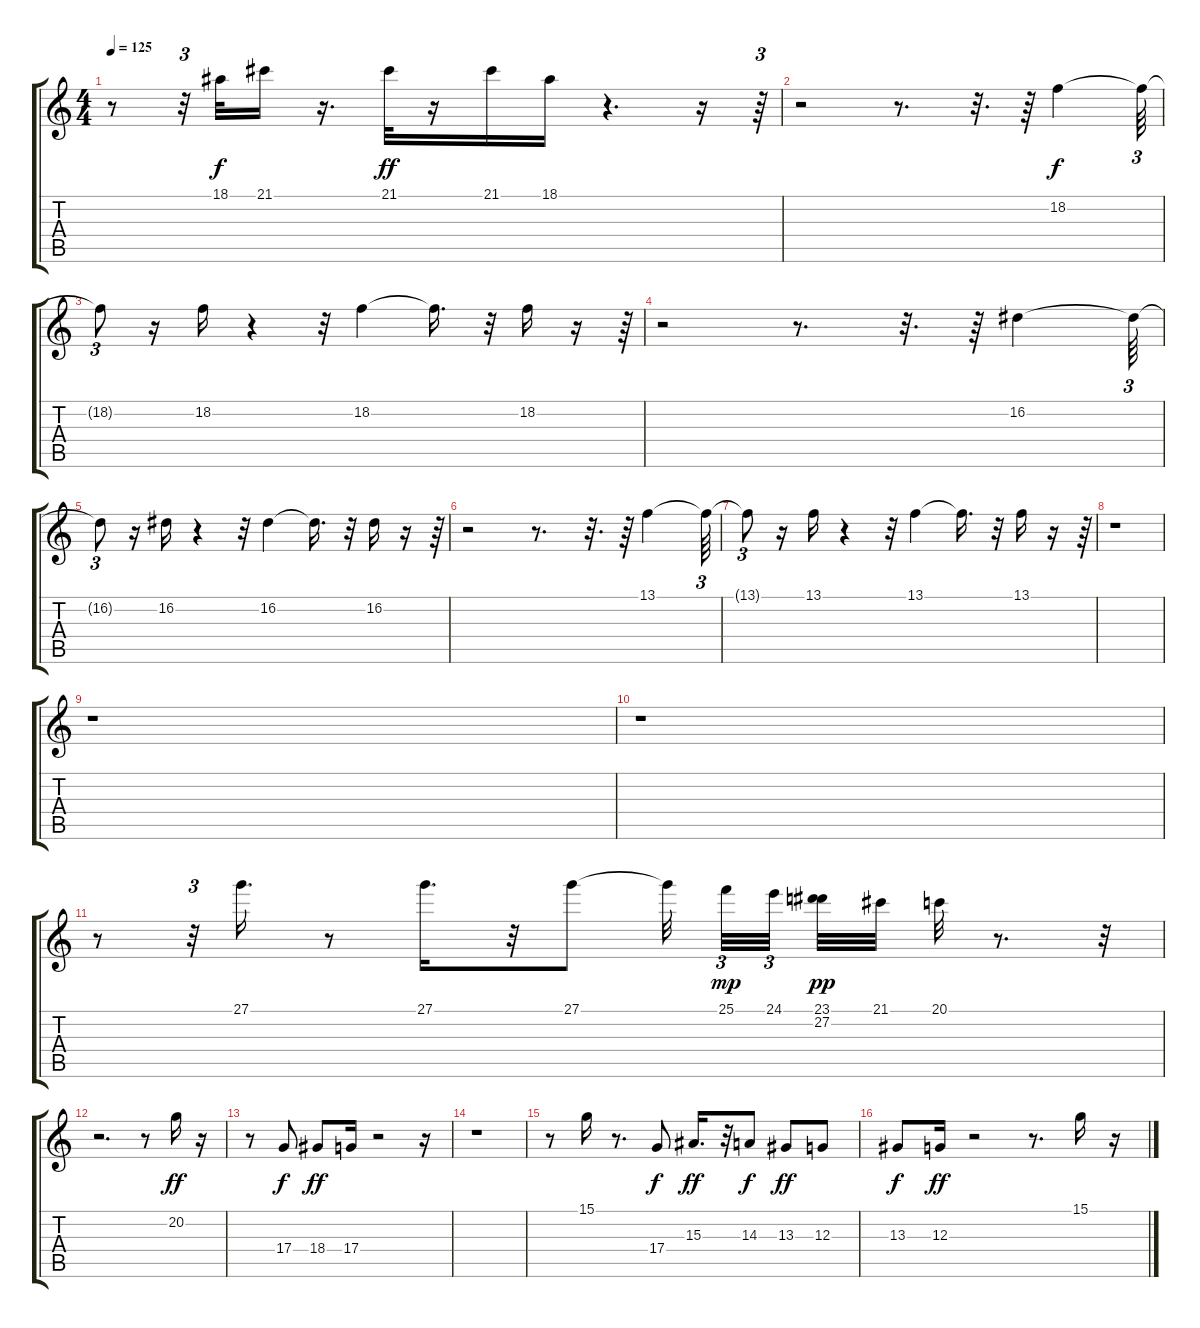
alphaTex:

\track "" {instrument trumpet}
\staff {score tabs}
\tuning (E4 B3 G3 D3 A2 E2) {hide}
\ts (4 4)
\tempo 125
\clef g2
\ks c
r.8{dy ff} r.32{tu (3 2)} 18.1.32{dy f} 21.1.16 r.16{d} 21.1.32{dy ff} r.16 21.1.16 18.1.16 r.4{d} r.16 r.64{tu (3 2)} |
r.2 r.8{d} r.32{d} r.64 18.2.4{dy f} 18.2{t}.64{tu (3 2)} |
18.2{t}.8{tu (3 2)} r.16 18.2.16 r.4 r.32 18.2.4 18.2{t}.16{d} r.32 18.2.16 r.16 r.64{tu (3 2)} |
r.2 r.8{d} r.32{d} r.64 16.2.4 16.2{t}.64{tu (3 2)} |
16.2{t}.8{tu (3 2)} r.16 16.2.16 r.4 r.32 16.2.4 16.2{t}.16{d} r.32 16.2.16 r.16 r.64{tu (3 2)} |
r.2 r.8{d} r.32{d} r.64 13.1.4 13.1{t}.64{tu (3 2)} |
13.1{t}.8{tu (3 2)} r.16 13.1.16 r.4 r.32 13.1.4 13.1{t}.16{d} r.32 13.1.16 r.16 r.64{tu (3 2)} |
r.1 |
r.1 |
r.1 |
r.8 r.32{tu (3 2)} 27.1.16{d} r.8 27.1.16{d} r.32 27.1.8 27.1{t}.32{beam splitsecondary} 25.1.32{tu (3 2) dy mp} 24.1.32{tu (3 2) beam splitsecondary} (23.1 27.2).32{dy pp} 21.1.32 20.1.32 r.8{d} r.32 |
r.2{d} r.8 20.2.16{dy ff} r.16 |
r.8 17.4.8{dy f} 18.4.8{dy ff} 17.4.16 r.2 r.16 |
r.1 |
r.8 15.1.16 r.8{d} 17.4.8{dy f} 15.3.16{d dy ff} r.32 14.3.8{dy f} 13.3.8{dy ff} 12.3.8 |
13.3.8{dy f} 12.3.16{dy ff} r.2 r.8{d} 15.1.16 r.16
